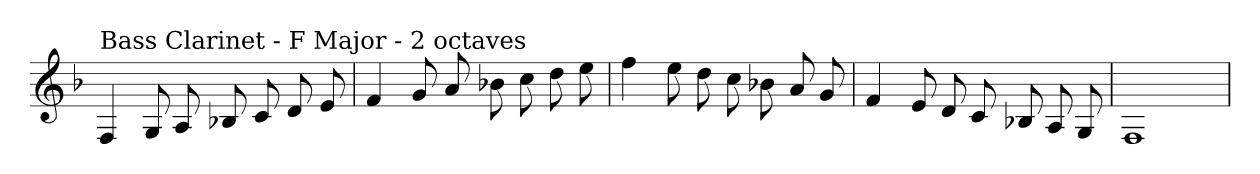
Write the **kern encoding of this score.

**kern
*part1
*staff1
*clefG2
*k[b-]
*F:
=
!LO:TX:a:t=Bass Clarinet - F Major - 2 octaves
4F
8G
8A
8B-X
8c
8d
8e
=
4f
8g
8a
8b-X
8cc
8dd
8ee
=
4ff
8ee
8dd
8cc
8b-X
8a
8g
=
4f
8e
8d
8c
8B-X
8A
8G
=
1F
=
*-
